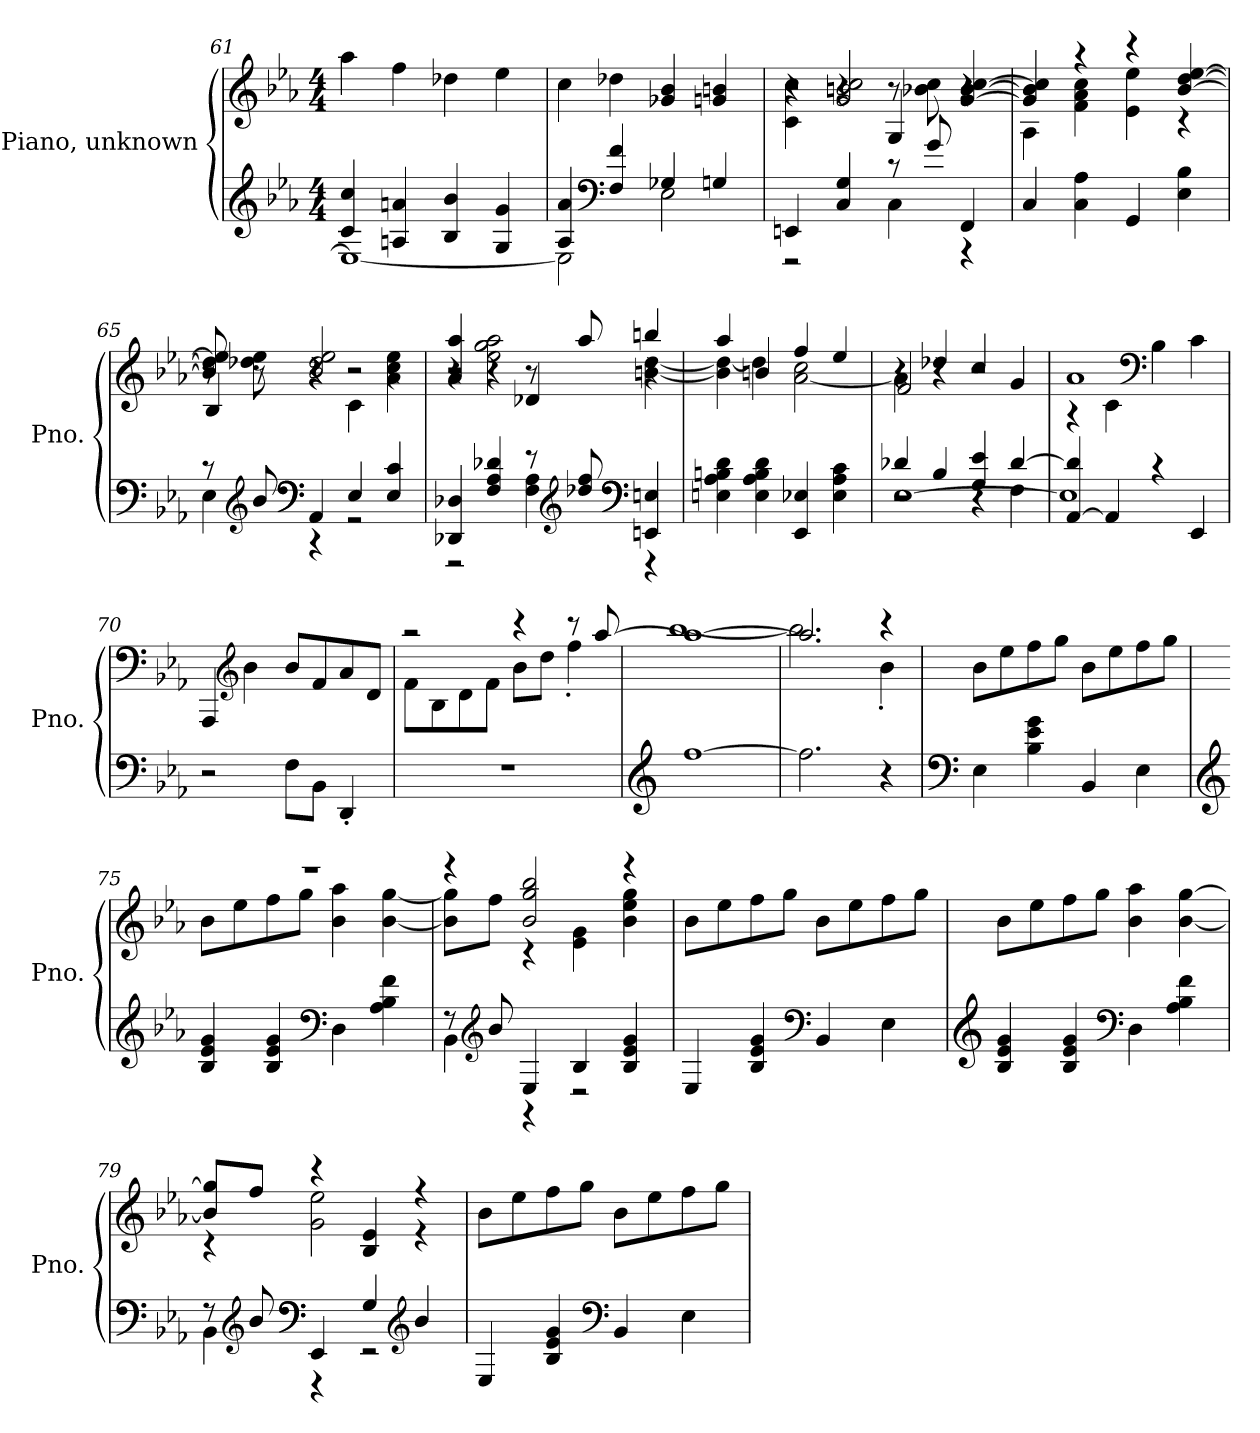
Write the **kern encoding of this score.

**kern	**kern
*part1	*part1
*staff2	*staff1
*I"Piano, unknown	*
*I'Pno.	*
*clefG2	*clefG2
*k[b-e-a-]	*k[b-e-a-]
*M4/4	*M4/4
=61	=61
*^	*
4c/ 4cc/	1E-_	4aa-\
4An/ 4an/	.	4ff\
4B-/ 4b-/	.	4dd-X\
4G/ 4g/	.	4ee-\
=62	=62	=62
4A-/ 4a-/	2E-\]	4cc\
*clefF4	*	*
4F/ 4f/	.	4dd-X\
4G-X/	2E-\	4g-X/ 4b-/
4Gn/	.	4gn/ 4bn/
!!LO:LB:g=z
=63	=63	=63
*	*	*^
*	*	*	*^
4EEn/	2r	4r	4c\ 4cc\	2r
4C/ 4G/	.	2g/ 2bn/ 2cc/	4r	.
8r	4C\	.	8r	4G/
8g/	.	.	8b-X\ 8cc\	.
4FF/	4r	[4g/ [4b-/ [4cc/	4r	4r
*v	*v	*	*	*
*	*	*v	*v
=64	=64	=64
4C/	4g/] 4b-/] 4cc/]	4A-\
4C\ 4A-\	4r	4f\ 4a-\ 4cc\
4GG/	4r	4e-\ 4ee-\
4E-\ 4B-\	[4b-/ [4dd/ [4ee-/	4r
=65	=65	=65
*^	*	*^
8r	4E-\	8b-/] 8dd/] 8ee-/]	8r	4B-/
*clefG2	*	*	*	*
8b-/	.	8r	8dd-X\ 8ee-\	.
*clefF4	*	*	*	*
4AA-/	4r	2b-/ 2dd-/ 2ee-/	4r	4r
4E-/	2r	.	4c\	2r
4E-/ 4c/	.	4r	4a-\ 4cc\ 4ee-\	.
=66	=66	=66	=66	=66
4DD-X/ 4D-X/	2r	4a-/ 4aa-/	4r	2r
4F/ 4A-/ 4d-X/	.	4r	2ee-\ 2gg\ 2aa-\	.
8r	4F\ 4A-\	8r	.	4d-X/
*clefG2	*	*	*	*
8dd-X/ 8ff/	.	8aa-/	.	.
*clefF4	*	*	*	*
4EEn/ 4En/	4r	4bbn/	[4bn\ [4dd\	4r
*v	*v	*	*	*
*	*	*v	*v
!!LO:LB:g=z
=67	=67	=67
4En\ 4A-\ 4Bn\ 4d\	4aa-/	4b\] 4dd\_
4E\ 4A-\ 4B\ 4d\	4bn/	4dd\]
4EE-/ 4E-X/	4ff/	[2a-\ 2cc\
4E-\ 4A-\ 4c\	4ee-/	.
=68	=68	=68
*^	*	*^
*	*^	*	*	*
4d-X/	2r	[1E-	4r	4a-\]	2f/
4B-/	.	.	4dd-X/	4r	.
4G/ 4e-/	4r	.	4cc/	2r	2r
[4d-/	4F\	.	4g/	.	.
*	*v	*v	*	*	*
*	*	*	*v	*v
=69	=69	=69	=69
[4AA-/ 4d-/]	1E-]	1a-	4r
4AA-/]	.	.	4c\
*	*	*clefF4	*
4r	.	.	4B-\
4EE-/	.	.	4c\
*v	*v	*	*
*	*v	*v
=70	=70
2r	4AAA-/
*	*clefG2
.	4b-\
8F\L	8b-/L
8BB-\J	8f/
4DD'/	8a-/
.	8d/J
=71	=71
*	*^
1r	2r	8f\L
.	.	8B-\
.	.	8d\
.	.	8f\J
.	4r	8b-\L
.	.	8dd\J
.	8r	4ff'\
.	[8aa-/	.
!!LO:PB:g=z	!!
=72	=72	=72
*clefG2	*	*
[1ff	1aa-_	[1bb-
=73	=73	=73
2.ff\]	2.aa-/]	2.bb-\]
4r	4r	4b-'\
*	*v	*v
=74	=74
*clefF4	*
4E-\	8b-\L
.	8ee-\
4B-\ 4e-\ 4g\	8ff\
.	8gg\J
4BB-/	8b-\L
.	8ee-\
4E-\	8ff\
.	8gg\J
=75	=75
*clefG2	*
*	*^
4B-/ 4e-/ 4g/	1r	8b-\L
.	.	8ee-\
4B-/ 4e-/ 4g/	.	8ff\
.	.	8gg\J
*clefF4	*	*
4D\	.	4b-\ 4aa-\
4A-\ 4B-\ 4f\	.	[4b-\ [4gg\
=76	=76	=76
*^	*	*
8r	4BB-\	4r	8b-\] 8gg\]L
*clefG2	*	*	*
8b-/	.	.	8ff\J
4E-/	4r	2b-/ 2gg/ 2bb-/	4r
4B-/	2r	.	4e-\ 4g\
4B-/ 4e-/ 4g/	.	4r	4b-\ 4ee-\ 4gg\
*v	*v	*	*
*	*v	*v
!!LO:LB:g=z
=77	=77
4E-/	8b-\L
.	8ee-\
4B-/ 4e-/ 4g/	8ff\
.	8gg\J
*clefF4	*
4BB-/	8b-\L
.	8ee-\
4E-\	8ff\
.	8gg\J
=78	=78
*clefG2	*
4B-/ 4e-/ 4g/	8b-\L
.	8ee-\
4B-/ 4e-/ 4g/	8ff\
.	8gg\J
*clefF4	*
4D\	4b-\ 4aa-\
4A-\ 4B-\ 4f\	[4b-\ [4gg\
=79	=79
*^	*^
8r	4BB-\	8b-/] 8gg/]L	4r
*clefG2	*	*	*
8b-/	.	8ff/J	.
*clefF4	*	*	*
4EE-/	4r	4r	2g\ 2ee-\
4G/	2r	4B-/ 4e-/	.
*clefG2	*	*	*
4b-/	.	4r	4r
*v	*v	*	*
*	*v	*v
=80	=80
4E-/	8b-\L
.	8ee-\
4B-/ 4e-/ 4g/	8ff\
.	8gg\J
*clefF4	*
4BB-/	8b-\L
.	8ee-\
4E-\	8ff\
.	8gg\J
=	=
*-	*-
